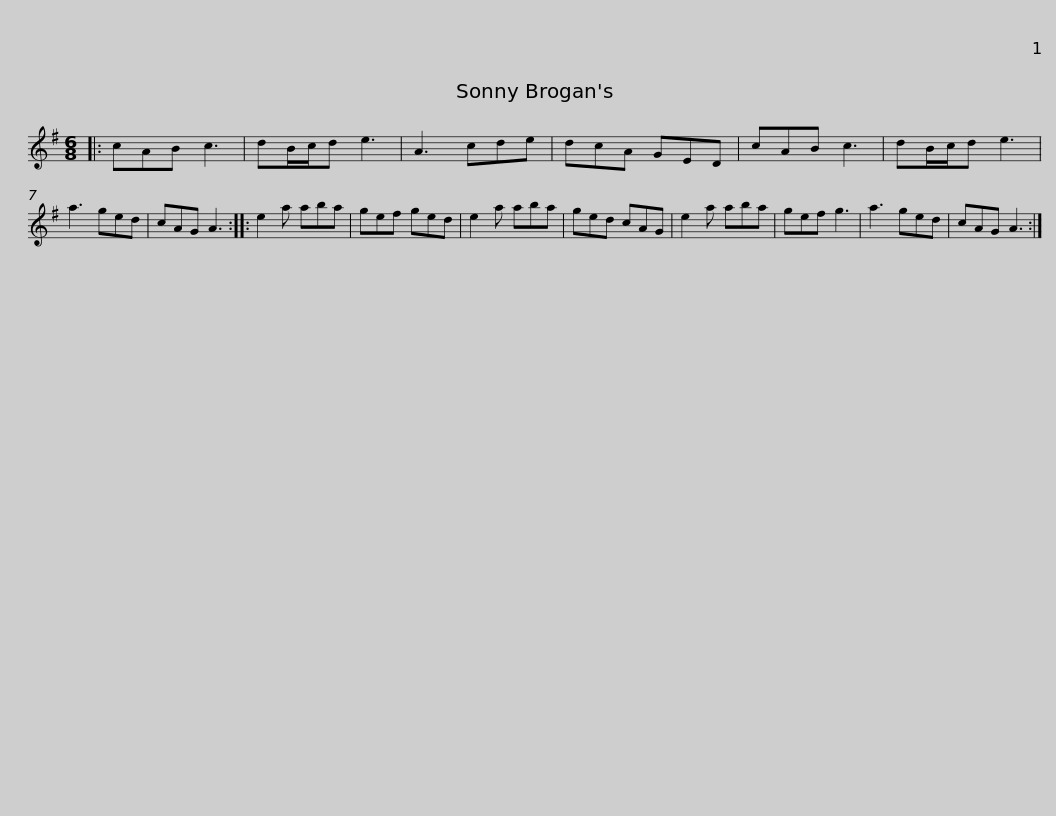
X:1
L:1/8
M:6/8
I:linebreak $
K:G
V:1 treble
V:1
|: cAB c3 | dB/c/d e3 | A3 cde | dcA GED | cAB c3 | %5
 dB/c/d e3 | a3 ged | cAG A3 ::$ e2 a aba | gef ged | %10
 e2 a aba | ged cAG | e2 a aba | gef g3 | a3 ged |$ %15
 cAG A3 :| %16
